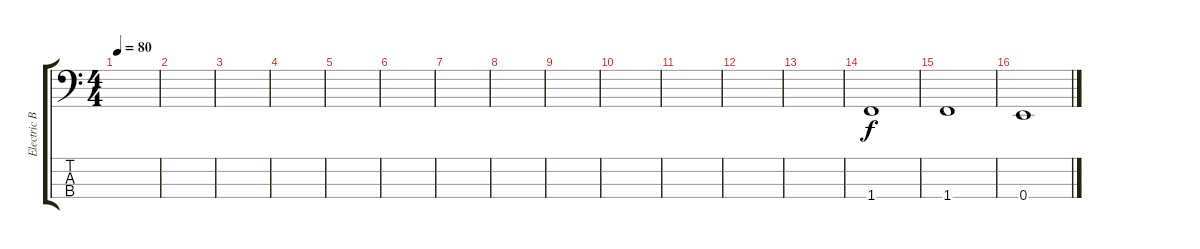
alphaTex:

\track ("Electric Bass" "Electric B") {instrument electricbasspick}
\staff {score tabs}
\tuning (G2 D2 A1 E1) {hide}
\ts (4 4)
\tempo 80
\clef f4
\ks c
|
|
|
|
|
|
|
|
|
|
|
|
|
1.4.1 |
1.4.1 |
0.4.1
